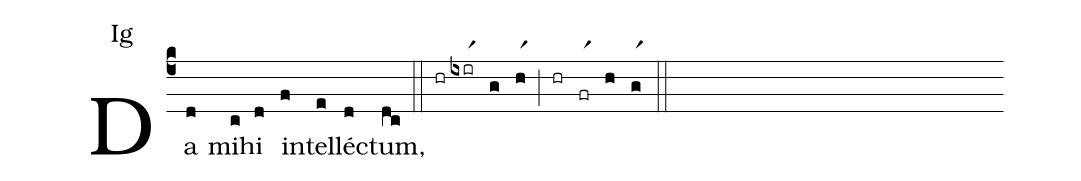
annotation: Ig;
%%
(c4)Da(d) mi(c)hi(d) in(f)tel(e)lé(d)ctum,(dc) (::) (hr)(ixirr1)(g)(hr1)(;)(hr)(frr1)(h)(gr1)(::)
